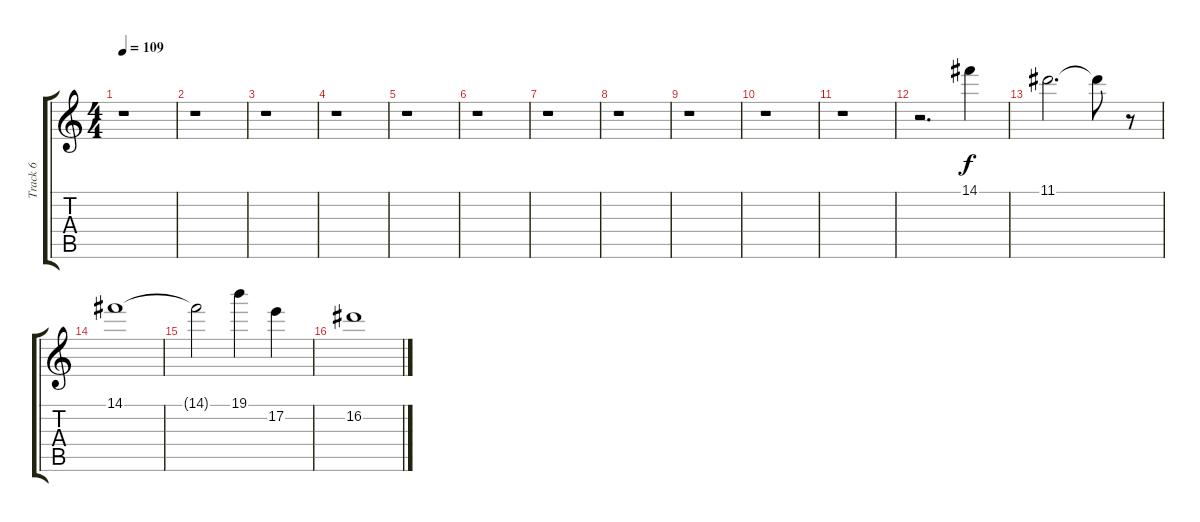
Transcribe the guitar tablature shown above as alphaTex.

\track ("Track 6" "Track 6") {instrument overdrivenguitar}
\staff {score tabs}
\tuning (E4 B3 G3 D3 A2 E2) {hide}
\ts (4 4)
\tempo 109
\clef g2
\ks c
r.1{dy f} |
r.1 |
r.1 |
r.1 |
r.1 |
r.1 |
r.1 |
r.1 |
r.1 |
r.1 |
r.1 |
r.2{d} 14.1.4 |
11.1.2{d} 11.1{t}.8 r.8 |
14.1.1 |
14.1{t}.2 19.1.4 17.2.4 |
16.2.1
